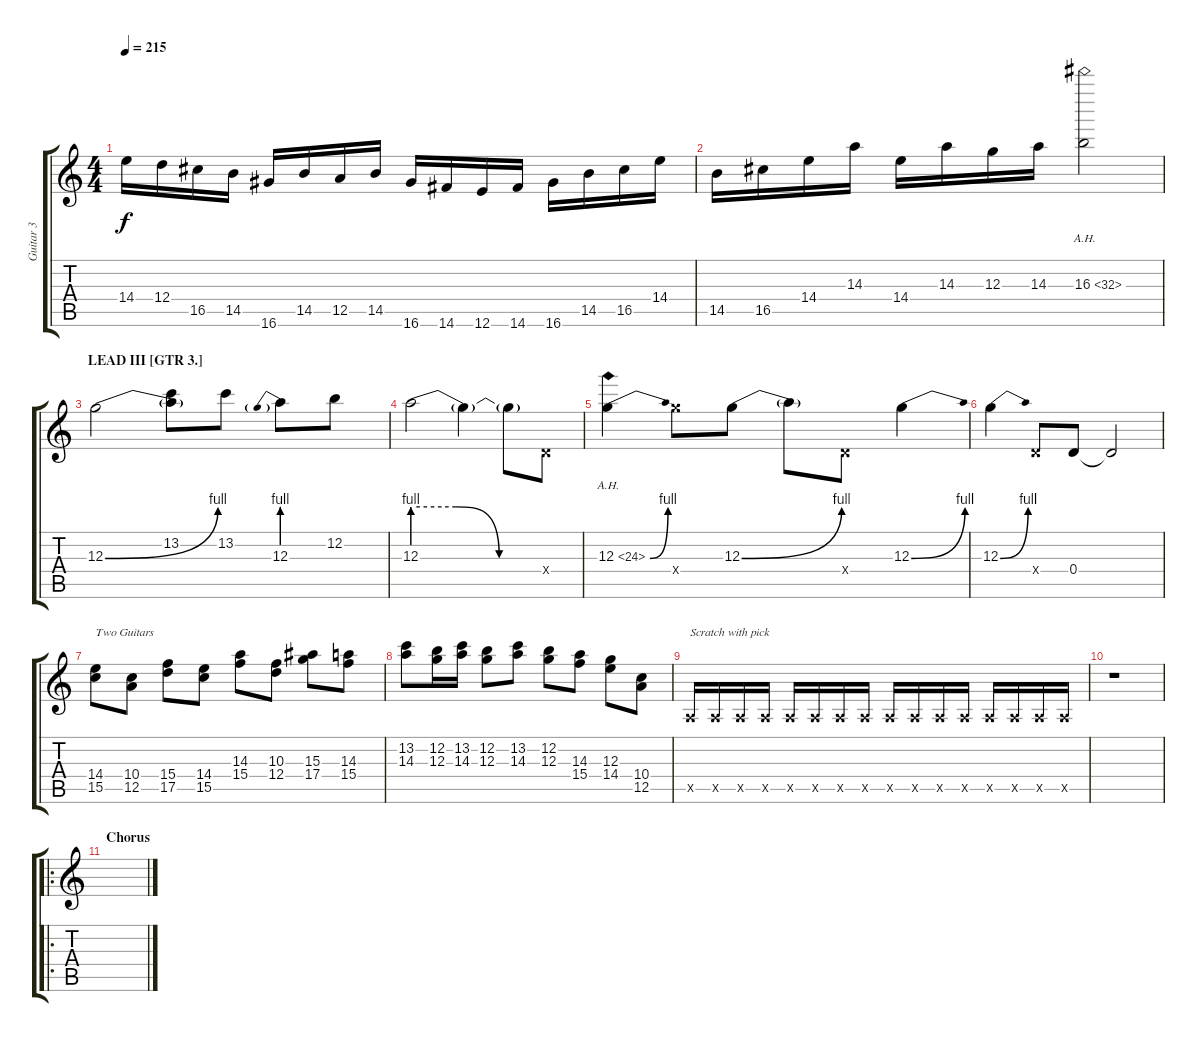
\track ("Guitar 3" "Guitar 3") {instrument overdrivenguitar}
\staff {score tabs}
\tuning (E4 B3 G3 D3 A2 E2) {hide}
\ts (4 4)
\tempo 215
\clef g2
\ks c
14.4.16{dy f} 12.4.16 16.5.16 14.5.16 16.6.16 14.5.16 12.5.16 14.5.16 16.6.16 14.6.16 12.6.16 14.6.16 16.6.16 14.5.16 16.5.16 14.4.16 |
14.5.16 16.5.16 14.4.16 14.3.16 14.4.16 14.3.16 12.3.16 14.3.16 16.3{ah 16}.2 |
\section ("" "LEAD III [GTR 3.]")
12.3{be (bend 0 0 60 4)}.2 (13.2 12.3{t}).8 13.2.8 12.3{be (prebend 0 4 60 4)}.8 12.2.8 |
12.3{be (custom 0 4 20 4 40 0 60 0)}.2 12.3{t}.4 12.3{t}.8 0.4{x}.8 |
12.3{be (bend 0 0 60 4) ah 12}.4 17.4{x}.8 12.3{be (bend 0 0 60 4)}.8 12.3{t}.8 0.4{x}.8 12.3{be (bend 0 0 60 4)}.4 |
12.3{be (bend 0 0 60 4)}.4 0.4{x}.8 0.4.8 0.4{t}.2 |
(14.4 15.5).8{txt "Two Guitars"} (10.4 12.5).8 (15.4 17.5).8 (14.4 15.5).8 (14.3 15.4).8 (10.3 12.4).8 (15.3 17.4).8 (14.3 15.4).8 |
(13.2 14.3).8 (12.2 12.3).16 (13.2 14.3).16 (12.2 12.3).8 (13.2 14.3).8 (12.2 12.3).8 (14.3 15.4).8 (12.3 14.4).8 (10.4 12.5).8 |
0.5{x}.16{txt "Scratch with pick"} 0.5{x}.16 0.5{x}.16 0.5{x}.16 0.5{x}.16 0.5{x}.16 0.5{x}.16 0.5{x}.16 0.5{x}.16 0.5{x}.16 0.5{x}.16 0.5{x}.16 0.5{x}.16 0.5{x}.16 0.5{x}.16 0.5{x}.16 |
r.1 |
\ro
\section ("" "Chorus")
